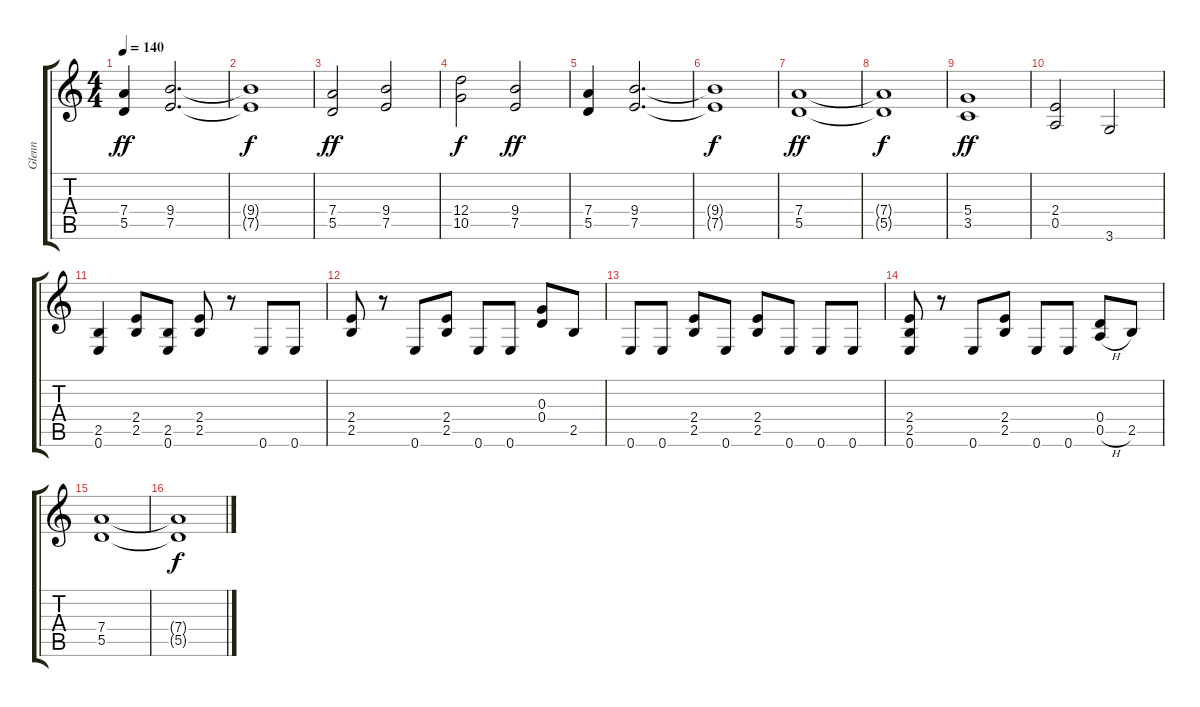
\track ("Glenn" "Glenn") {instrument distortionguitar}
\staff {score tabs}
\tuning (E4 B3 G3 D3 A2 E2) {hide}
\ts (4 4)
\tempo 140
\clef g2
\ks c
(7.4 5.5).4{dy ff} (9.4 7.5).2{d} |
(9.4{t} 7.5{t}).1{dy f} |
(7.4 5.5).2{dy ff} (9.4 7.5).2 |
(12.4 10.5).2{dy f} (9.4 7.5).2{dy ff} |
(7.4 5.5).4 (9.4 7.5).2{d} |
(9.4{t} 7.5{t}).1{dy f} |
(7.4 5.5).1{dy ff} |
(7.4{t} 5.5{t}).1{dy f} |
(5.4 3.5).1{dy ff} |
(2.4 0.5).2 3.6.2 |
(2.5 0.6).4 (2.4 2.5).8 (2.5 0.6).8 (2.4 2.5).8 r.8 0.6.8 0.6.8 |
(2.4 2.5).8 r.8 0.6.8 (2.4 2.5).8 0.6.8 0.6.8 (0.3 0.4).8 2.5.8 |
0.6.8 0.6.8 (2.4 2.5).8 0.6.8 (2.4 2.5).8 0.6.8 0.6.8 0.6.8 |
(2.4 2.5 0.6).8 r.8 0.6.8 (2.4 2.5).8 0.6.8 0.6.8 (0.4 0.5{h}).8 2.5.8 |
(7.4 5.5).1 |
(7.4{t} 5.5{t}).1{dy f}
